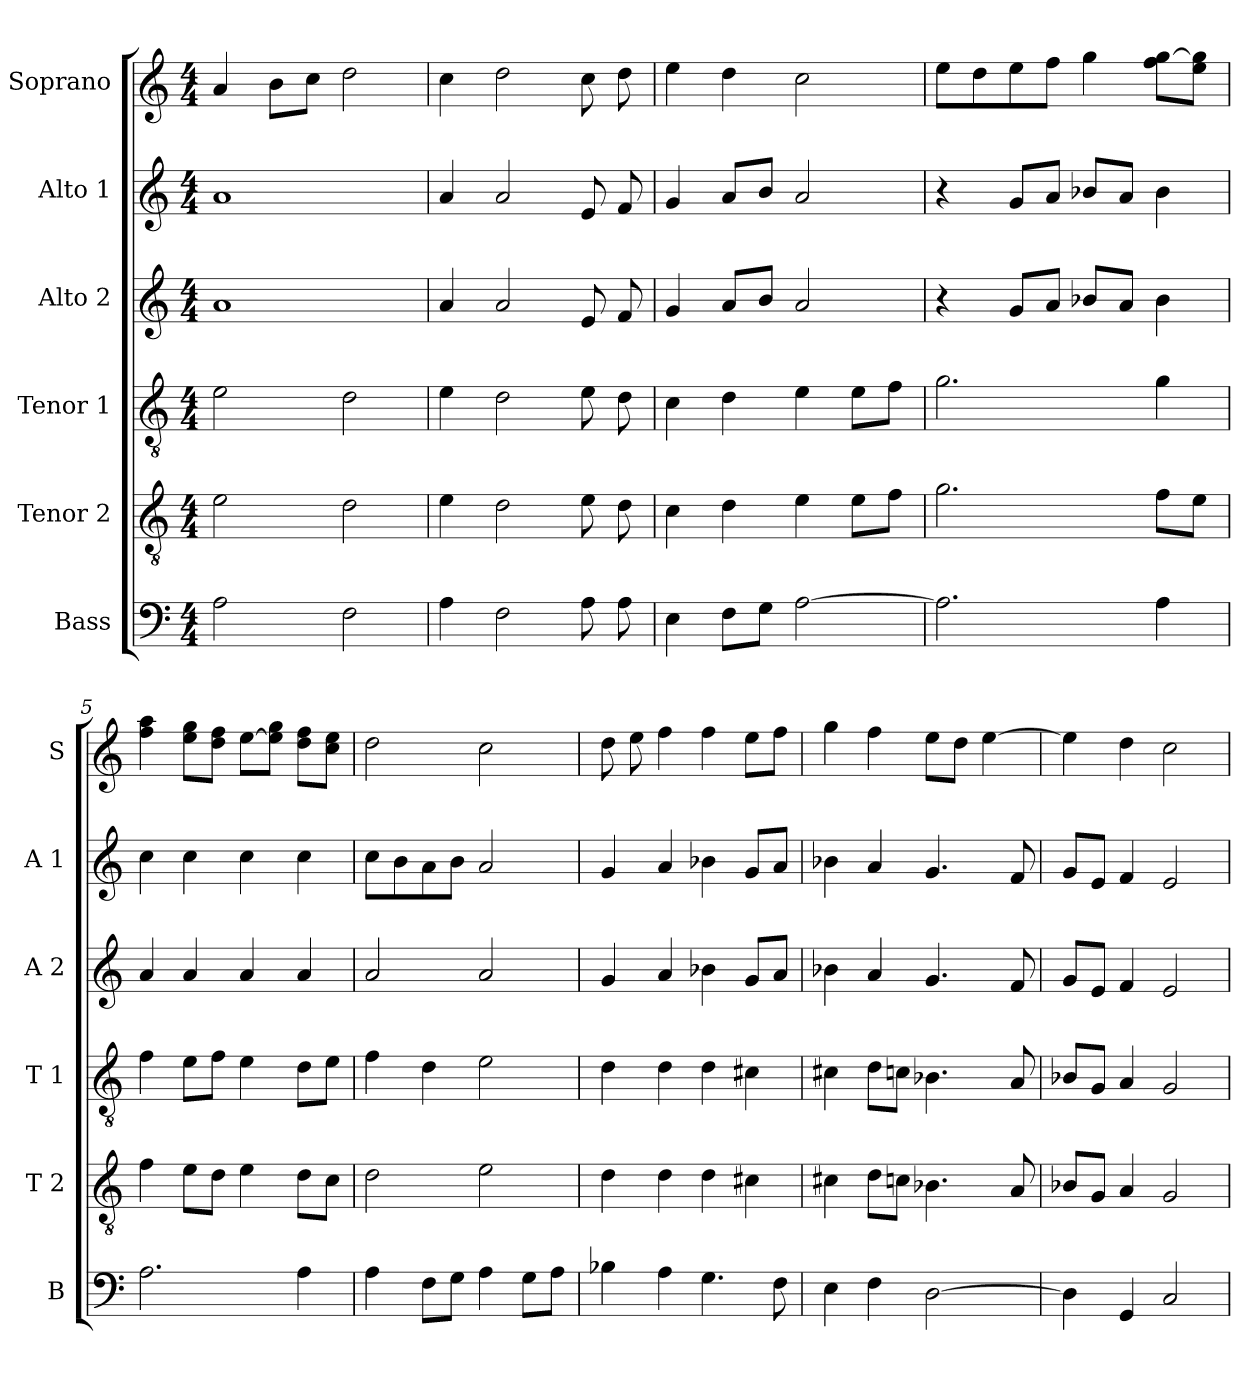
**kern	**kern	**kern	**kern	**kern	**kern
*part6	*part5	*part4	*part3	*part2	*part1
*staff6	*staff5	*staff4	*staff3	*staff2	*staff1
*I"Bass	*I"Tenor 2	*I"Tenor 1	*I"Alto 2	*I"Alto 1	*I"Soprano
*I'B	*I'T 2	*I'T 1	*I'A 2	*I'A 1	*I'S
*clefF4	*clefGv2	*clefGv2	*clefG2	*clefG2	*clefG2
*k[]	*k[]	*k[]	*k[]	*k[]	*k[]
*C:	*C:	*C:	*C:	*C:	*C:
*M4/4	*M4/4	*M4/4	*M4/4	*M4/4	*M4/4
=1	=1	=1	=1	=1	=1
2A	2e	2e	1a	1a	4a
.	.	.	.	.	8bL
.	.	.	.	.	8ccJ
2F	2d	2d	.	.	2dd
=2	=2	=2	=2	=2	=2
4A	4e	4e	4a	4a	4cc
2F	2d	2d	2a	2a	2dd
8A	8e	8e	8e	8e	8cc
8A	8d	8d	8f	8f	8dd
=3	=3	=3	=3	=3	=3
4E	4c	4c	4g	4g	4ee
8FL	4d	4d	8aL	8aL	4dd
8GJ	.	.	8bJ	8bJ	.
[2A	4e	4e	2a	2a	2cc
.	8eL	8eL	.	.	.
.	8fJ	8fJ	.	.	.
=4	=4	=4	=4	=4	=4
2.A]	2.g	2.g	4r	4r	8eeL
.	.	.	.	.	8dd
.	.	.	8gL	8gL	8ee
.	.	.	8aJ	8aJ	8ffJ
.	.	.	8b-XL	8b-XL	4gg
.	.	.	8aJ	8aJ	.
4A	8fL	4g	4b-	4b-	8ff [8ggL
.	8eJ	.	.	.	8ee 8gg]J
=5	=5	=5	=5	=5	=5
2.A	4f	4f	4a	4cc	4ff 4aa
.	8eL	8eL	4a	4cc	8ee 8ggL
.	8dJ	8fJ	.	.	8dd 8ffJ
.	4e	4e	4a	4cc	[8eeL
.	.	.	.	.	8ee] 8ggJ
4A	8dL	8dL	4a	4cc	8dd 8ffL
.	8cJ	8eJ	.	.	8cc 8eeJ
=6	=6	=6	=6	=6	=6
4A	2d	4f	2a	8ccL	2dd
.	.	.	.	8b	.
8FL	.	4d	.	8a	.
8GJ	.	.	.	8bJ	.
4A	2e	2e	2a	2a	2cc
8GL	.	.	.	.	.
8AJ	.	.	.	.	.
=7	=7	=7	=7	=7	=7
4B-X	4d	4d	4g	4g	8dd
.	.	.	.	.	8ee
4A	4d	4d	4a	4a	4ff
4.G	4d	4d	4b-X	4b-X	4ff
.	4c#X	4c#X	8gL	8gL	8eeL
8F	.	.	8aJ	8aJ	8ffJ
=8	=8	=8	=8	=8	=8
4E	4c#X	4c#X	4b-X	4b-X	4gg
4F	8dL	8dL	4a	4a	4ff
.	8cnJ	8cnJ	.	.	.
[2D	4.B-X	4.B-X	4.g	4.g	8eeL
.	.	.	.	.	8ddJ
.	.	.	.	.	[4ee
.	8A	8A	8f	8f	.
=9	=9	=9	=9	=9	=9
4D]	8B-XL	8B-XL	8gL	8gL	4ee]
.	8GJ	8GJ	8eJ	8eJ	.
4GG	4A	4A	4f	4f	4dd
2C	2G	2G	2e	2e	2cc
=	=	=	=	=	=
*-	*-	*-	*-	*-	*-
